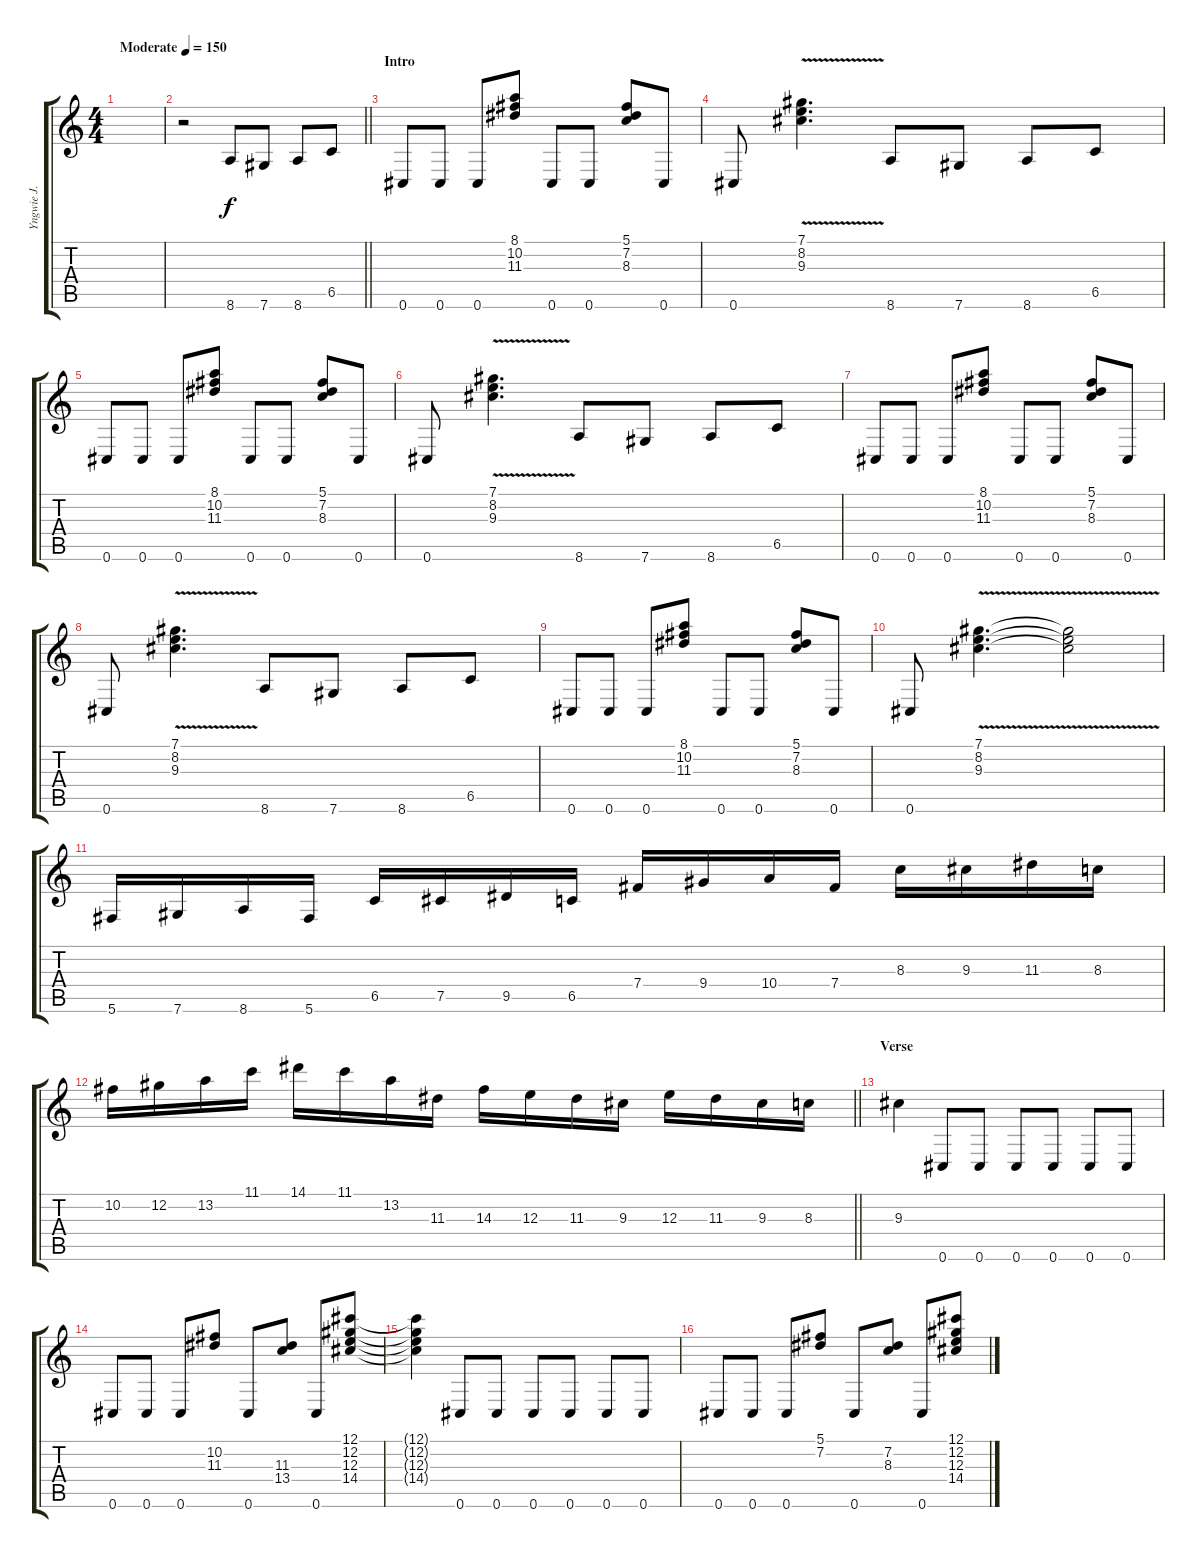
\track ("Yngwie J. Malmsteen" "Yngwie J. ") {instrument overdrivenguitar}
\staff {score tabs}
\tuning (Db4 Ab3 E3 B2 Gb2 Db2) {hide}
\ts (4 4)
\tempo (150 "Moderate")
\clef g2
\ks c
|
\barLineRight lightlight
r.2 8.6.8 7.6.8 8.6.8 6.5.8 |
\section ("" "Intro")
0.6.8 0.6.8 0.6.8 (8.1 10.2 11.3).8 0.6.8 0.6.8 (5.1 7.2 8.3).8 0.6.8 |
0.6.8 (7.1{v} 8.2{v} 9.3{v}).4{d} 8.6.8 7.6.8 8.6.8 6.5.8 |
0.6.8 0.6.8 0.6.8 (8.1 10.2 11.3).8 0.6.8 0.6.8 (5.1 7.2 8.3).8 0.6.8 |
0.6.8 (7.1{v} 8.2{v} 9.3{v}).4{d} 8.6.8 7.6.8 8.6.8 6.5.8 |
0.6.8 0.6.8 0.6.8 (8.1 10.2 11.3).8 0.6.8 0.6.8 (5.1 7.2 8.3).8 0.6.8 |
0.6.8 (7.1{v} 8.2{v} 9.3{v}).4{d} 8.6.8 7.6.8 8.6.8 6.5.8 |
0.6.8 0.6.8 0.6.8 (8.1 10.2 11.3).8 0.6.8 0.6.8 (5.1 7.2 8.3).8 0.6.8 |
0.6.8 (7.1{v} 8.2{v} 9.3{v}).4{d} (7.1{t} 8.2{t} 9.3{t}).2 |
5.6.16 7.6.16 8.6.16 5.6.16 6.5.16 7.5.16 9.5.16 6.5.16 7.4.16 9.4.16 10.4.16 7.4.16 8.3.16 9.3.16 11.3.16 8.3.16 |
\barLineRight lightlight
10.2.16 12.2.16 13.2.16 11.1.16 14.1.16 11.1.16 13.2.16 11.3.16 14.3.16 12.3.16 11.3.16 9.3.16 12.3.16 11.3.16 9.3.16 8.3.16 |
\section ("" "Verse")
9.3.4 0.6.8 0.6.8 0.6.8 0.6.8 0.6.8 0.6.8 |
0.6.8 0.6.8 0.6.8 (10.2 11.3).8 0.6.8 (11.3 13.4).8 0.6.8 (12.1 12.2 12.3 14.4).8 |
(12.1{t} 12.2{t} 12.3{t} 14.4{t}).4 0.6.8 0.6.8 0.6.8 0.6.8 0.6.8 0.6.8 |
0.6.8 0.6.8 0.6.8 (5.1 7.2).8 0.6.8 (7.2 8.3).8 0.6.8 (12.1 12.2 12.3 14.4).8
